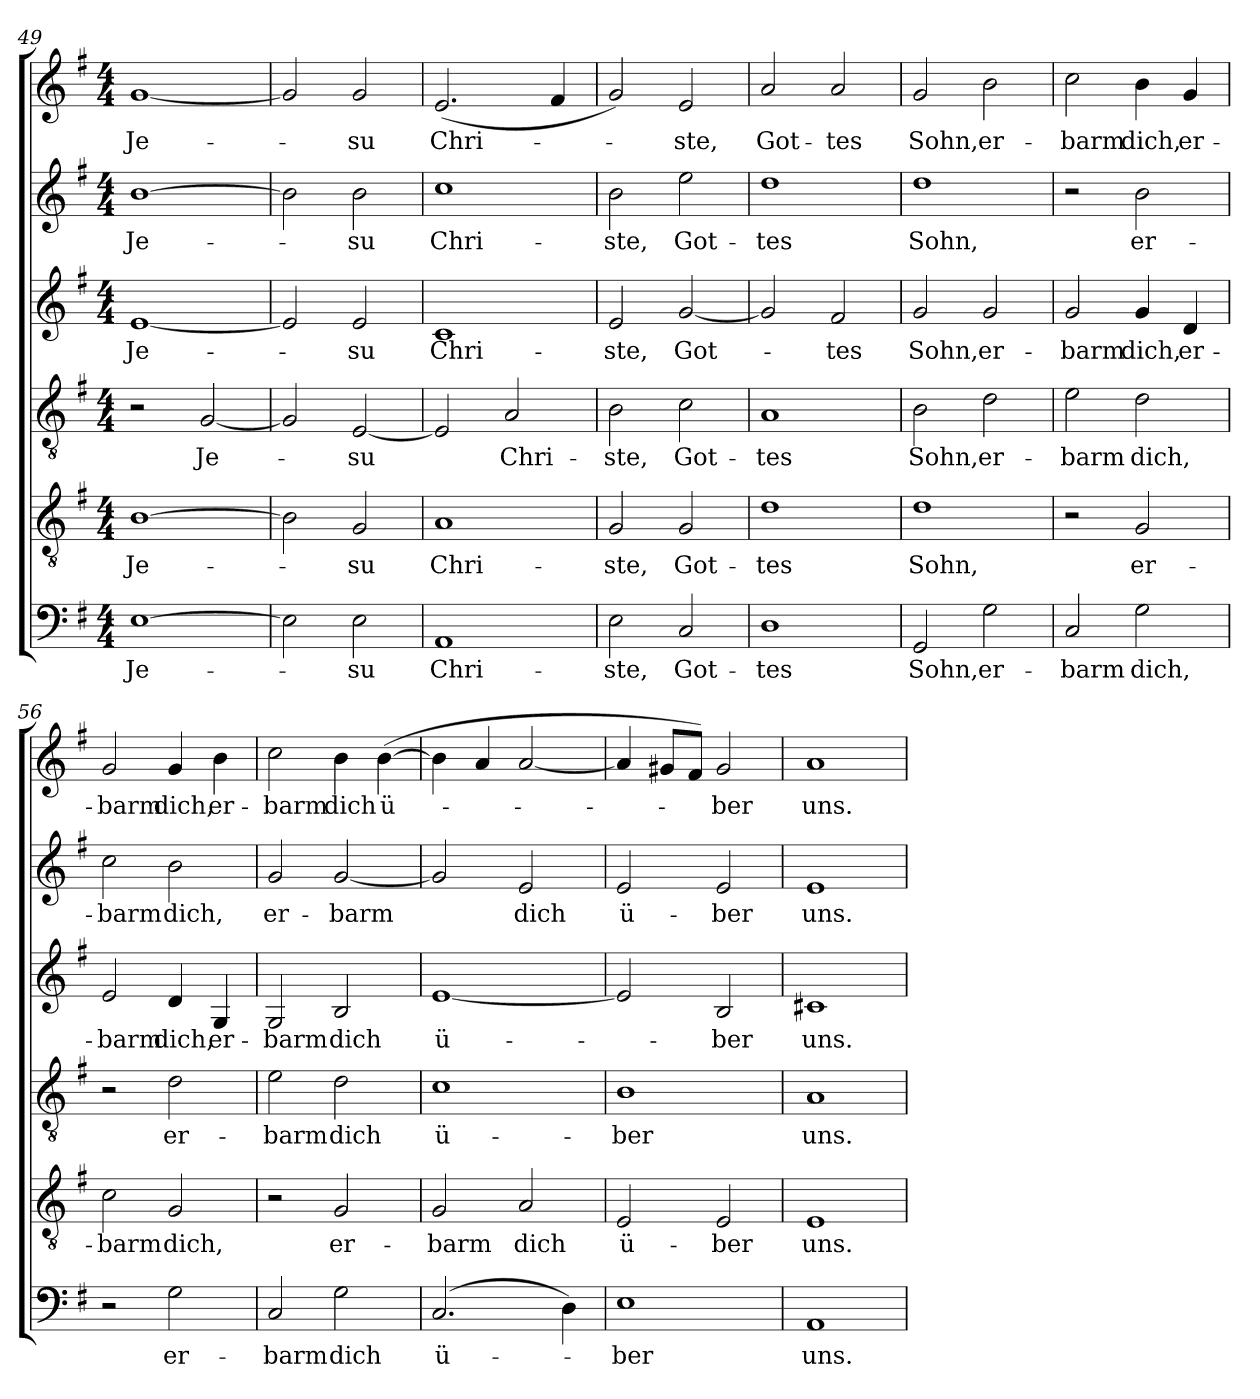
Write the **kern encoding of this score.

**kern	**text	**kern	**text	**kern	**text	**kern	**text	**kern	**text	**kern	**text
*part6	*part6	*part5	*part5	*part4	*part4	*part3	*part3	*part2	*part2	*part1	*part1
*staff6	*staff6	*staff5	*staff5	*staff4	*staff4	*staff3	*staff3	*staff2	*staff2	*staff1	*staff1
*clefF4	*	*clefGv2	*	*clefGv2	*	*clefG2	*	*clefG2	*	*clefG2	*
*k[f#]	*	*k[f#]	*	*k[f#]	*	*k[f#]	*	*k[f#]	*	*k[f#]	*
*G:	*	*G:	*	*G:	*	*G:	*	*G:	*	*G:	*
*M4/4	*	*M4/4	*	*M4/4	*	*M4/4	*	*M4/4	*	*M4/4	*
=49	=49	=49	=49	=49	=49	=49	=49	=49	=49	=49	=49
!	!LO:LY:b	!	!LO:LY:b	!	!	!	!LO:LY:b	!	!LO:LY:b	!	!LO:LY:b
[1E	Je-	[1B	Je-	2r	.	[1e	Je-	[1b	Je-	[1g	Je-
!	!	!	!	!	!LO:LY:b	!	!	!	!	!	!
.	.	.	.	[2G/	Je-	.	.	.	.	.	.
=50	=50	=50	=50	=50	=50	=50	=50	=50	=50	=50	=50
2E\]	.	2B\]	.	2G/]	.	2e/]	.	2b\]	.	2g/]	.
!	!LO:LY:b	!	!LO:LY:b	!	!LO:LY:b	!	!LO:LY:b	!	!LO:LY:b	!	!LO:LY:b
2E\	-su	2G/	-su	[2E/	-su	2e/	-su	2b\	-su	2g/	-su
=51	=51	=51	=51	=51	=51	=51	=51	=51	=51	=51	=51
!	!LO:LY:b	!	!LO:LY:b	!	!	!	!LO:LY:b	!	!LO:LY:b	!	!LO:LY:b
1AA	Chri-	1A	Chri-	2E/]	.	1c	Chri-	1cc	Chri-	(<2.e/	Chri-
!	!	!	!	!	!LO:LY:b	!	!	!	!	!	!
.	.	.	.	2A/	Chri-	.	.	.	.	.	.
.	.	.	.	.	.	.	.	.	.	4f#/	.
=52	=52	=52	=52	=52	=52	=52	=52	=52	=52	=52	=52
!	!LO:LY:b	!	!LO:LY:b	!	!LO:LY:b	!	!LO:LY:b	!	!LO:LY:b	!	!
2E\	-ste,	2G/	-ste,	2B\	-ste,	2e/	-ste,	2b\	-ste,	2g/)	.
!	!LO:LY:b	!	!LO:LY:b	!	!LO:LY:b	!	!LO:LY:b	!	!LO:LY:b	!	!LO:LY:b
2C/	Got-	2G/	Got-	2c\	Got-	[2g/	Got-	2ee\	Got-	2e/	-ste,
=53	=53	=53	=53	=53	=53	=53	=53	=53	=53	=53	=53
!	!LO:LY:b	!	!LO:LY:b	!	!LO:LY:b	!	!	!	!LO:LY:b	!	!LO:LY:b
1D	-tes	1d	-tes	1A	-tes	2g/]	.	1dd	-tes	2a/	Got-
!	!	!	!	!	!	!	!LO:LY:b	!	!	!	!LO:LY:b
.	.	.	.	.	.	2f#/	-tes	.	.	2a/	-tes
=54	=54	=54	=54	=54	=54	=54	=54	=54	=54	=54	=54
!	!LO:LY:b	!	!LO:LY:b	!	!LO:LY:b	!	!LO:LY:b	!	!LO:LY:b	!	!LO:LY:b
2GG/	Sohn,	1d	Sohn,	2B\	Sohn,	2g/	Sohn,	1dd	Sohn,	2g/	Sohn,
!	!LO:LY:b	!	!	!	!LO:LY:b	!	!LO:LY:b	!	!	!	!LO:LY:b
2G\	er-	.	.	2d\	er-	2g/	er-	.	.	2b\	er-
!!LO:LB:g=z
=55	=55	=55	=55	=55	=55	=55	=55	=55	=55	=55	=55
!	!LO:LY:b	!	!	!	!LO:LY:b	!	!LO:LY:b	!	!	!	!LO:LY:b
2C/	-barm	2r	.	2e\	-barm	2g/	-barm	2r	.	2cc\	-barm
!	!LO:LY:b	!	!LO:LY:b	!	!LO:LY:b	!	!LO:LY:b	!	!LO:LY:b	!	!LO:LY:b
2G\	dich,	2G/	er-	2d\	dich,	4g/	dich,	2b\	er-	4b\	dich,
!	!	!	!	!	!	!	!LO:LY:b	!	!	!	!LO:LY:b
.	.	.	.	.	.	4d/	er-	.	.	4g/	er-
=56	=56	=56	=56	=56	=56	=56	=56	=56	=56	=56	=56
!	!	!	!LO:LY:b	!	!	!	!LO:LY:b	!	!LO:LY:b	!	!LO:LY:b
2r	.	2c\	-barm	2r	.	2e/	-barm	2cc\	-barm	2g/	-barm
!	!LO:LY:b	!	!LO:LY:b	!	!LO:LY:b	!	!LO:LY:b	!	!LO:LY:b	!	!LO:LY:b
2G\	er-	2G/	dich,	2d\	er-	4d/	dich,	2b\	dich,	4g/	dich,
!	!	!	!	!	!	!	!LO:LY:b	!	!	!	!LO:LY:b
.	.	.	.	.	.	4G/	er-	.	.	4b\	er-
=57	=57	=57	=57	=57	=57	=57	=57	=57	=57	=57	=57
!	!LO:LY:b	!	!	!	!LO:LY:b	!	!LO:LY:b	!	!LO:LY:b	!	!LO:LY:b
2C/	-barm	2r	.	2e\	-barm	2G/	-barm	2g/	er-	2cc\	-barm
!	!LO:LY:b	!	!LO:LY:b	!	!LO:LY:b	!	!LO:LY:b	!	!LO:LY:b	!	!LO:LY:b
2G\	dich	2G/	er-	2d\	dich	2B/	dich	[2g/	-barm	4b\	dich
!	!	!	!	!	!	!	!	!	!	!	!LO:LY:b
.	.	.	.	.	.	.	.	.	.	(>[4b\	ü-
=58	=58	=58	=58	=58	=58	=58	=58	=58	=58	=58	=58
!	!LO:LY:b	!	!LO:LY:b	!	!LO:LY:b	!	!LO:LY:b	!	!	!	!
(<2.C/	ü-	2G/	-barm	1c	ü-	[1e	ü-	2g/]	.	4b\]	.
.	.	.	.	.	.	.	.	.	.	4a/	.
!	!	!	!LO:LY:b	!	!	!	!	!	!LO:LY:b	!	!
.	.	2A/	dich	.	.	.	.	2e/	dich	[2a/	.
4D\)	.	.	.	.	.	.	.	.	.	.	.
=59	=59	=59	=59	=59	=59	=59	=59	=59	=59	=59	=59
!	!LO:LY:b	!	!LO:LY:b	!	!LO:LY:b	!	!	!	!LO:LY:b	!	!
1E	-ber	2E/	ü-	1B	-ber	2e/]	.	2e/	ü-	4a/]	.
.	.	.	.	.	.	.	.	.	.	8g#X/L	.
.	.	.	.	.	.	.	.	.	.	8f#/J)	.
!	!	!	!LO:LY:b	!	!	!	!LO:LY:b	!	!LO:LY:b	!	!LO:LY:b
.	.	2E/	-ber	.	.	2B/	-ber	2e/	-ber	2g#/	-ber
=60	=60	=60	=60	=60	=60	=60	=60	=60	=60	=60	=60
!	!LO:LY:b	!	!LO:LY:b	!	!LO:LY:b	!	!LO:LY:b	!	!LO:LY:b	!	!LO:LY:b
1AA	uns.	1E	uns.	1A	uns.	1c#X	uns.	1e	uns.	1a	uns.
=	=	=	=	=	=	=	=	=	=	=	=
*-	*-	*-	*-	*-	*-	*-	*-	*-	*-	*-	*-
